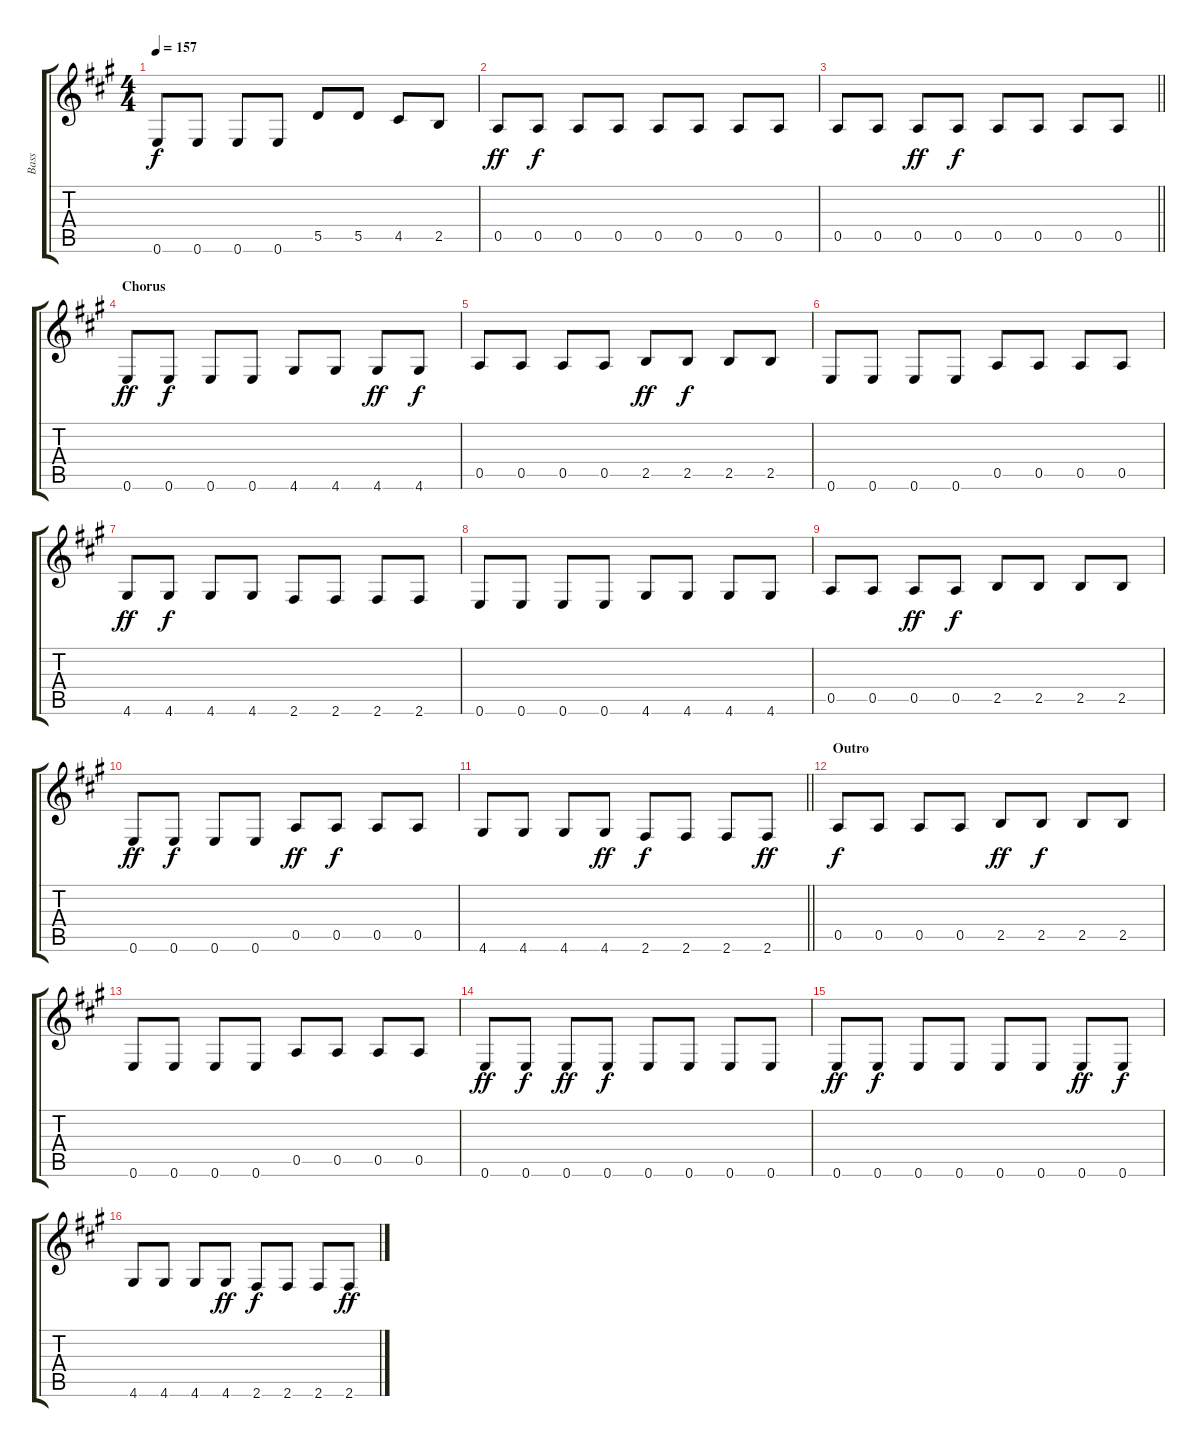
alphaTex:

\track ("Bass" "Bass") {instrument electricbasspick}
\staff {score tabs}
\tuning (E4 B3 G3 D3 A2 E2) {hide}
\ts (4 4)
\tempo 157
\clef g2
\ks a
0.6.8{dy f} 0.6.8 0.6.8 0.6.8 5.5.8 5.5.8 4.5.8 2.5.8 |
0.5.8{dy ff} 0.5.8{dy f} 0.5.8 0.5.8 0.5.8 0.5.8 0.5.8 0.5.8 |
\barLineRight lightlight
0.5.8 0.5.8 0.5.8{dy ff} 0.5.8{dy f} 0.5.8 0.5.8 0.5.8 0.5.8 |
\section ("" "Chorus")
0.6.8{dy ff} 0.6.8{dy f} 0.6.8 0.6.8 4.6.8 4.6.8 4.6.8{dy ff} 4.6.8{dy f} |
0.5.8 0.5.8 0.5.8 0.5.8 2.5.8{dy ff} 2.5.8{dy f} 2.5.8 2.5.8 |
0.6.8 0.6.8 0.6.8 0.6.8 0.5.8 0.5.8 0.5.8 0.5.8 |
4.6.8{dy ff} 4.6.8{dy f} 4.6.8 4.6.8 2.6.8 2.6.8 2.6.8 2.6.8 |
0.6.8 0.6.8 0.6.8 0.6.8 4.6.8 4.6.8 4.6.8 4.6.8 |
0.5.8 0.5.8 0.5.8{dy ff} 0.5.8{dy f} 2.5.8 2.5.8 2.5.8 2.5.8 |
0.6.8{dy ff} 0.6.8{dy f} 0.6.8 0.6.8 0.5.8{dy ff} 0.5.8{dy f} 0.5.8 0.5.8 |
\barLineRight lightlight
4.6.8 4.6.8 4.6.8 4.6.8{dy ff} 2.6.8{dy f} 2.6.8 2.6.8 2.6.8{dy ff} |
\section ("" "Outro")
0.5.8{dy f} 0.5.8 0.5.8 0.5.8 2.5.8{dy ff} 2.5.8{dy f} 2.5.8 2.5.8 |
0.6.8 0.6.8 0.6.8 0.6.8 0.5.8 0.5.8 0.5.8 0.5.8 |
0.6.8{dy ff} 0.6.8{dy f} 0.6.8{dy ff} 0.6.8{dy f} 0.6.8 0.6.8 0.6.8 0.6.8 |
0.6.8{dy ff} 0.6.8{dy f} 0.6.8 0.6.8 0.6.8 0.6.8 0.6.8{dy ff} 0.6.8{dy f} |
4.6.8 4.6.8 4.6.8 4.6.8{dy ff} 2.6.8{dy f} 2.6.8 2.6.8 2.6.8{dy ff}
